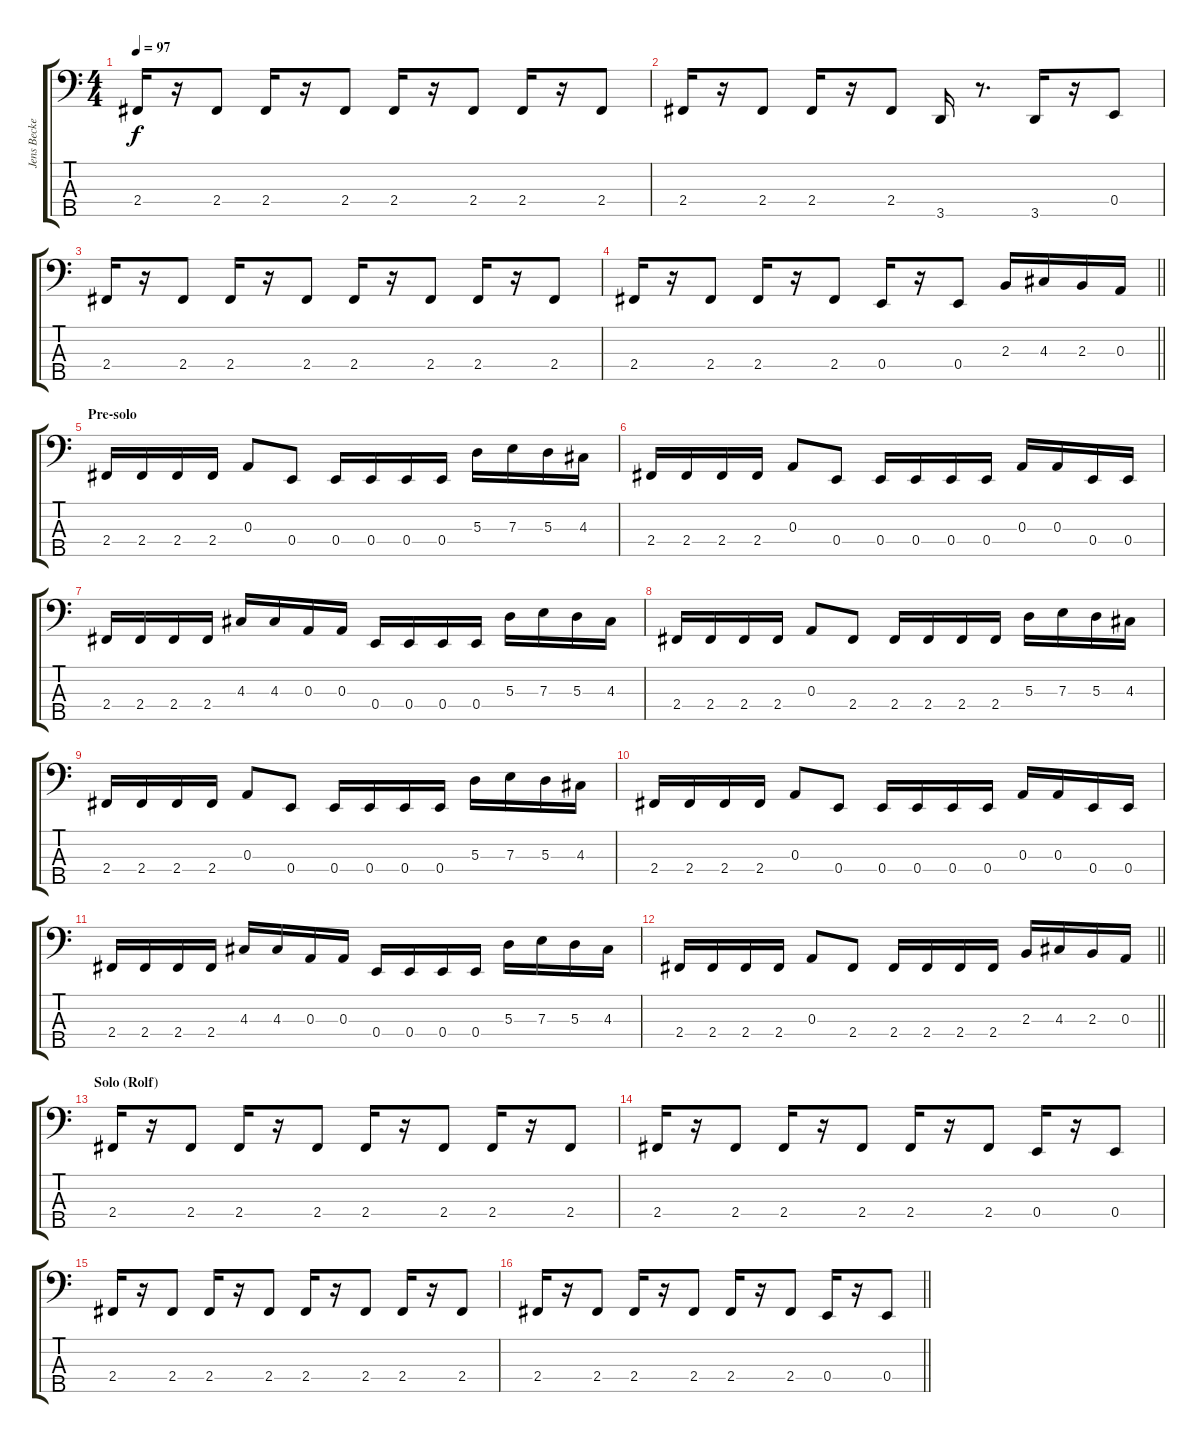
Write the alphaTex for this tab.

\track ("Jens Becker" "Jens Becke") {instrument electricbassfinger}
\staff {score tabs}
\tuning (G2 D2 A1 E1 B0) {hide}
\ts (4 4)
\tempo 97
\clef f4
\ks c
2.4.16{dy f} r.16 2.4.8 2.4.16 r.16 2.4.8 2.4.16 r.16 2.4.8 2.4.16 r.16 2.4.8 |
2.4.16 r.16 2.4.8 2.4.16 r.16 2.4.8 3.5.16 r.8{d} 3.5.16 r.16 0.4.8 |
2.4.16 r.16 2.4.8 2.4.16 r.16 2.4.8 2.4.16 r.16 2.4.8 2.4.16 r.16 2.4.8 |
\barLineRight lightlight
2.4.16 r.16 2.4.8 2.4.16 r.16 2.4.8 0.4.16 r.16 0.4.8 2.3.16 4.3.16 2.3.16 0.3.16 |
\section ("" "Pre-solo")
2.4.16 2.4.16 2.4.16 2.4.16 0.3.8 0.4.8 0.4.16 0.4.16 0.4.16 0.4.16 5.3.16 7.3.16 5.3.16 4.3.16 |
2.4.16 2.4.16 2.4.16 2.4.16 0.3.8 0.4.8 0.4.16 0.4.16 0.4.16 0.4.16 0.3.16 0.3.16 0.4.16 0.4.16 |
2.4.16 2.4.16 2.4.16 2.4.16 4.3.16 4.3.16 0.3.16 0.3.16 0.4.16 0.4.16 0.4.16 0.4.16 5.3.16 7.3.16 5.3.16 4.3.16 |
2.4.16 2.4.16 2.4.16 2.4.16 0.3.8 2.4.8 2.4.16 2.4.16 2.4.16 2.4.16 5.3.16 7.3.16 5.3.16 4.3.16 |
2.4.16 2.4.16 2.4.16 2.4.16 0.3.8 0.4.8 0.4.16 0.4.16 0.4.16 0.4.16 5.3.16 7.3.16 5.3.16 4.3.16 |
2.4.16 2.4.16 2.4.16 2.4.16 0.3.8 0.4.8 0.4.16 0.4.16 0.4.16 0.4.16 0.3.16 0.3.16 0.4.16 0.4.16 |
2.4.16 2.4.16 2.4.16 2.4.16 4.3.16 4.3.16 0.3.16 0.3.16 0.4.16 0.4.16 0.4.16 0.4.16 5.3.16 7.3.16 5.3.16 4.3.16 |
\barLineRight lightlight
2.4.16 2.4.16 2.4.16 2.4.16 0.3.8 2.4.8 2.4.16 2.4.16 2.4.16 2.4.16 2.3.16 4.3.16 2.3.16 0.3.16 |
\section ("" "Solo (Rolf)")
2.4.16 r.16 2.4.8 2.4.16 r.16 2.4.8 2.4.16 r.16 2.4.8 2.4.16 r.16 2.4.8 |
2.4.16 r.16 2.4.8 2.4.16 r.16 2.4.8 2.4.16 r.16 2.4.8 0.4.16 r.16 0.4.8 |
2.4.16 r.16 2.4.8 2.4.16 r.16 2.4.8 2.4.16 r.16 2.4.8 2.4.16 r.16 2.4.8 |
\barLineRight lightlight
2.4.16 r.16 2.4.8 2.4.16 r.16 2.4.8 2.4.16 r.16 2.4.8 0.4.16 r.16 0.4.8
